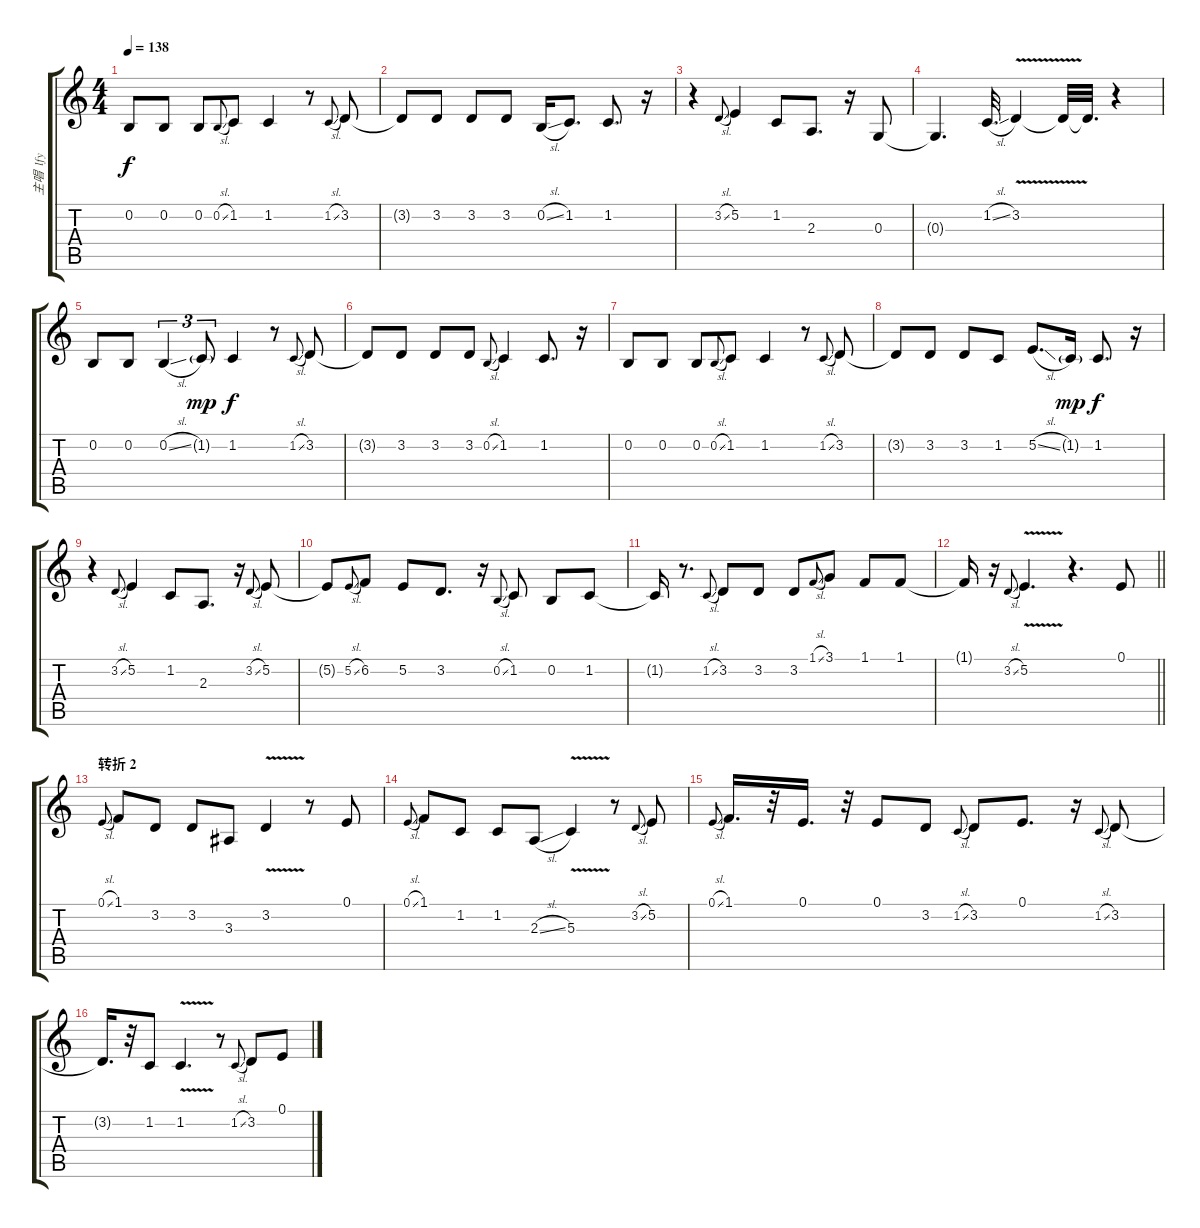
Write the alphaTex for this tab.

\track ("主唱  lfy" "主唱  lfy") {instrument sopranosax}
\staff {score tabs}
\tuning (E4 B3 G3 D3 A2 E2) {hide}
\ts (4 4)
\tempo 138
\clef g2
\ks c
0.2.8{dy f} 0.2.8 0.2.8 0.2{sl}.8{gr onbeat} 1.2.8 1.2.4 r.8 1.2{sl}.8{gr onbeat} 3.2.8 |
3.2{t}.8 3.2.8 3.2.8 3.2.8 0.2{sl}.16 1.2.8{d} 1.2.8{d} r.16 |
r.4 3.2{sl}.8{gr onbeat} 5.2.4 1.2.8 2.3.8{d} r.16 0.3.8 |
0.3{t}.4{d} 1.2{sl}.32{d} 3.2{v}.4 3.2{t}.32 3.2{t}.32{d} r.4 |
0.2.8 0.2.8 0.2{sl}.4{tu (3 2)} 1.2{g}.8{tu (3 2) dy mp} 1.2.4{dy f} r.8 1.2{sl}.8{gr onbeat} 3.2.8 |
3.2{t}.8 3.2.8 3.2.8 3.2.8 0.2{sl}.8{gr onbeat} 1.2.4 1.2.8{d} r.16 |
0.2.8 0.2.8 0.2.8 0.2{sl}.8{gr onbeat} 1.2.8 1.2.4 r.8 1.2{sl}.8{gr onbeat} 3.2.8 |
3.2{t}.8 3.2.8 3.2.8 1.2.8 5.2{sl}.8{d} 1.2{g}.16{dy mp} 1.2.8{d dy f} r.16 |
r.4 3.2{sl}.8{gr onbeat} 5.2.4 1.2.8 2.3.8{d} r.16 3.2{sl}.8{gr onbeat} 5.2.8 |
5.2{t}.8 5.2{sl}.8{gr onbeat} 6.2.8 5.2.8 3.2.8{d} r.16 0.2{sl}.8{gr onbeat} 1.2.8 0.2.8 1.2.8 |
1.2{t}.16 r.8{d} 1.2{sl}.8{gr onbeat} 3.2.8 3.2.8 3.2.8 1.1{sl}.8{gr onbeat} 3.1.8 1.1.8 1.1.8 |
\barLineRight lightlight
1.1{t}.16 r.16 3.2{sl}.8{gr onbeat} 5.2{v}.4{d} r.4{d} 0.1.8 |
\section ("" "转折 2")
0.1{sl}.8{gr onbeat} 1.1.8 3.2.8 3.2.8 3.3.8 3.2{v}.4 r.8 0.1.8 |
0.1{sl}.8{gr onbeat} 1.1.8 1.2.8 1.2.8 2.3{sl}.8 5.3{v}.4 r.8 3.2{sl}.8{gr onbeat} 5.2.8 |
0.1{sl}.8{gr onbeat} 1.1.16{d} r.32 0.1.16{d} r.32 0.1.8 3.2.8 1.2{sl}.8{gr onbeat} 3.2.8 0.1.8{d} r.16 1.2{sl}.8{gr onbeat} 3.2.8 |
3.2{t}.16{d} r.32 1.2.8 1.2{v}.4{d} r.8 1.2{sl}.8{gr onbeat} 3.2.8 0.1.8
